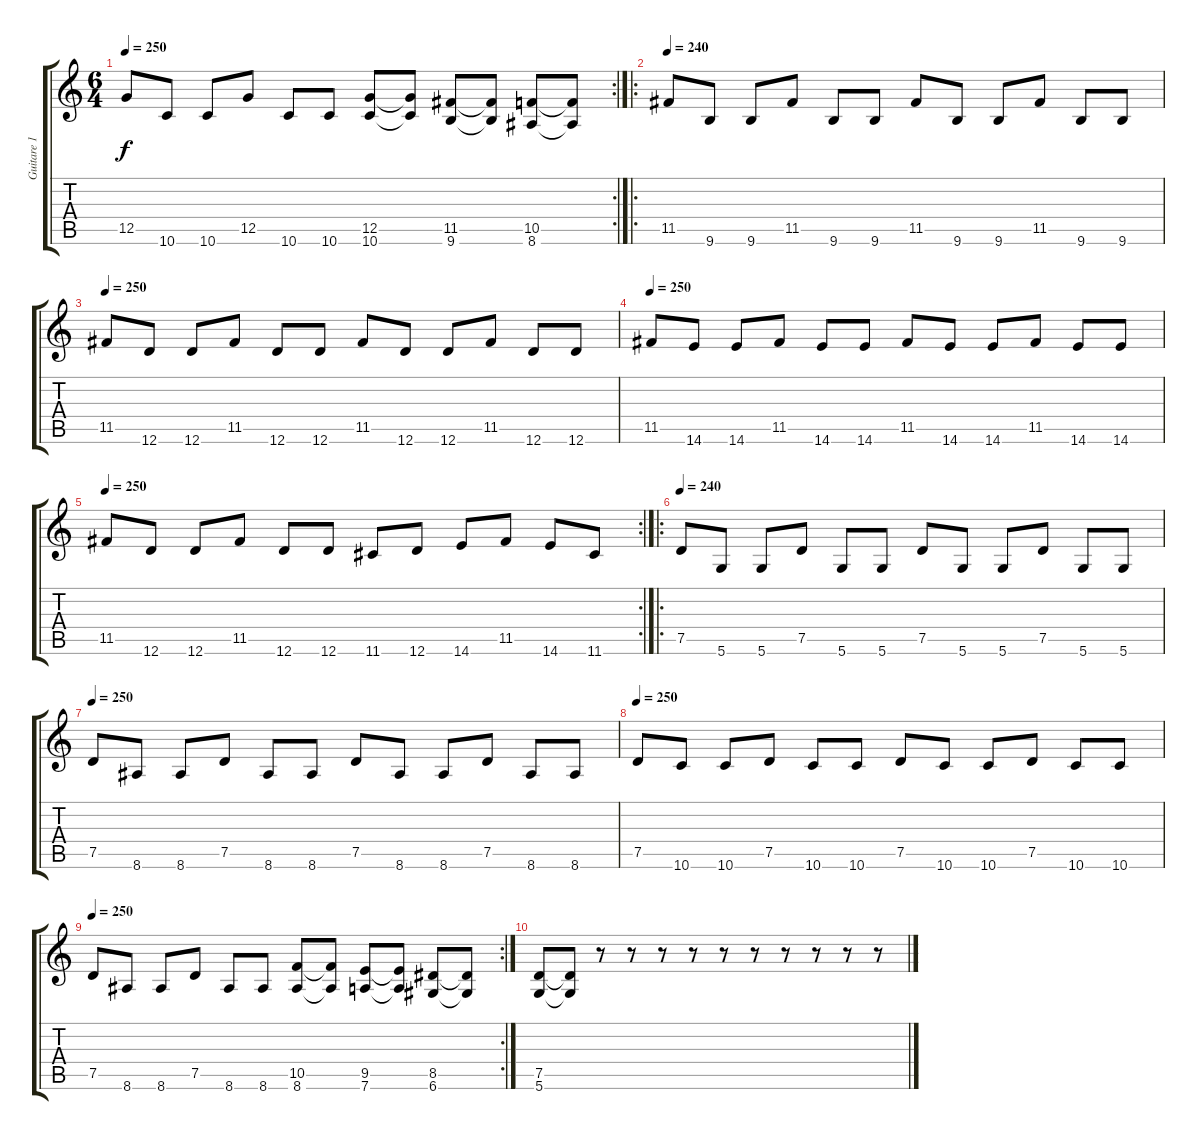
\track ("Guitare 1" "Guitare 1") {instrument distortionguitar}
\staff {score tabs}
\tuning (D4 A3 F3 C3 G2 D2) {hide}
\rc 2
\ts (6 4)
\tempo 250
\clef g2
\ks c
12.5.8{dy f} 10.6.8 10.6.8 12.5.8 10.6.8 10.6.8 (12.5 10.6).8 (12.5{t} 10.6{t}).8 (11.5 9.6).8 (11.5{t} 9.6{t}).8 (10.5 8.6).8 (10.5{t} 8.6{t}).8 |
\ro
\tempo 240
11.5.8 9.6.8 9.6.8 11.5.8 9.6.8 9.6.8 11.5.8 9.6.8 9.6.8 11.5.8 9.6.8 9.6.8 |
\tempo 250
11.5.8 12.6.8 12.6.8 11.5.8 12.6.8 12.6.8 11.5.8 12.6.8 12.6.8 11.5.8 12.6.8 12.6.8 |
\tempo 250
11.5.8 14.6.8 14.6.8 11.5.8 14.6.8 14.6.8 11.5.8 14.6.8 14.6.8 11.5.8 14.6.8 14.6.8 |
\rc 2
\tempo 250
11.5.8 12.6.8 12.6.8 11.5.8 12.6.8 12.6.8 11.6.8 12.6.8 14.6.8 11.5.8 14.6.8 11.6.8 |
\ro
\tempo 240
7.5.8 5.6.8 5.6.8 7.5.8 5.6.8 5.6.8 7.5.8 5.6.8 5.6.8 7.5.8 5.6.8 5.6.8 |
\tempo 250
7.5.8 8.6.8 8.6.8 7.5.8 8.6.8 8.6.8 7.5.8 8.6.8 8.6.8 7.5.8 8.6.8 8.6.8 |
\tempo 250
7.5.8 10.6.8 10.6.8 7.5.8 10.6.8 10.6.8 7.5.8 10.6.8 10.6.8 7.5.8 10.6.8 10.6.8 |
\rc 2
\tempo 250
7.5.8 8.6.8 8.6.8 7.5.8 8.6.8 8.6.8 (10.5 8.6).8 (10.5{t} 8.6{t}).8 (9.5 7.6).8 (9.5{t} 7.6{t}).8 (8.5 6.6).8 (8.5{t} 6.6{t}).8 |
(7.5 5.6).8 (7.5{t} 5.6{t}).8 r.8 r.8 r.8 r.8 r.8 r.8 r.8 r.8 r.8 r.8
